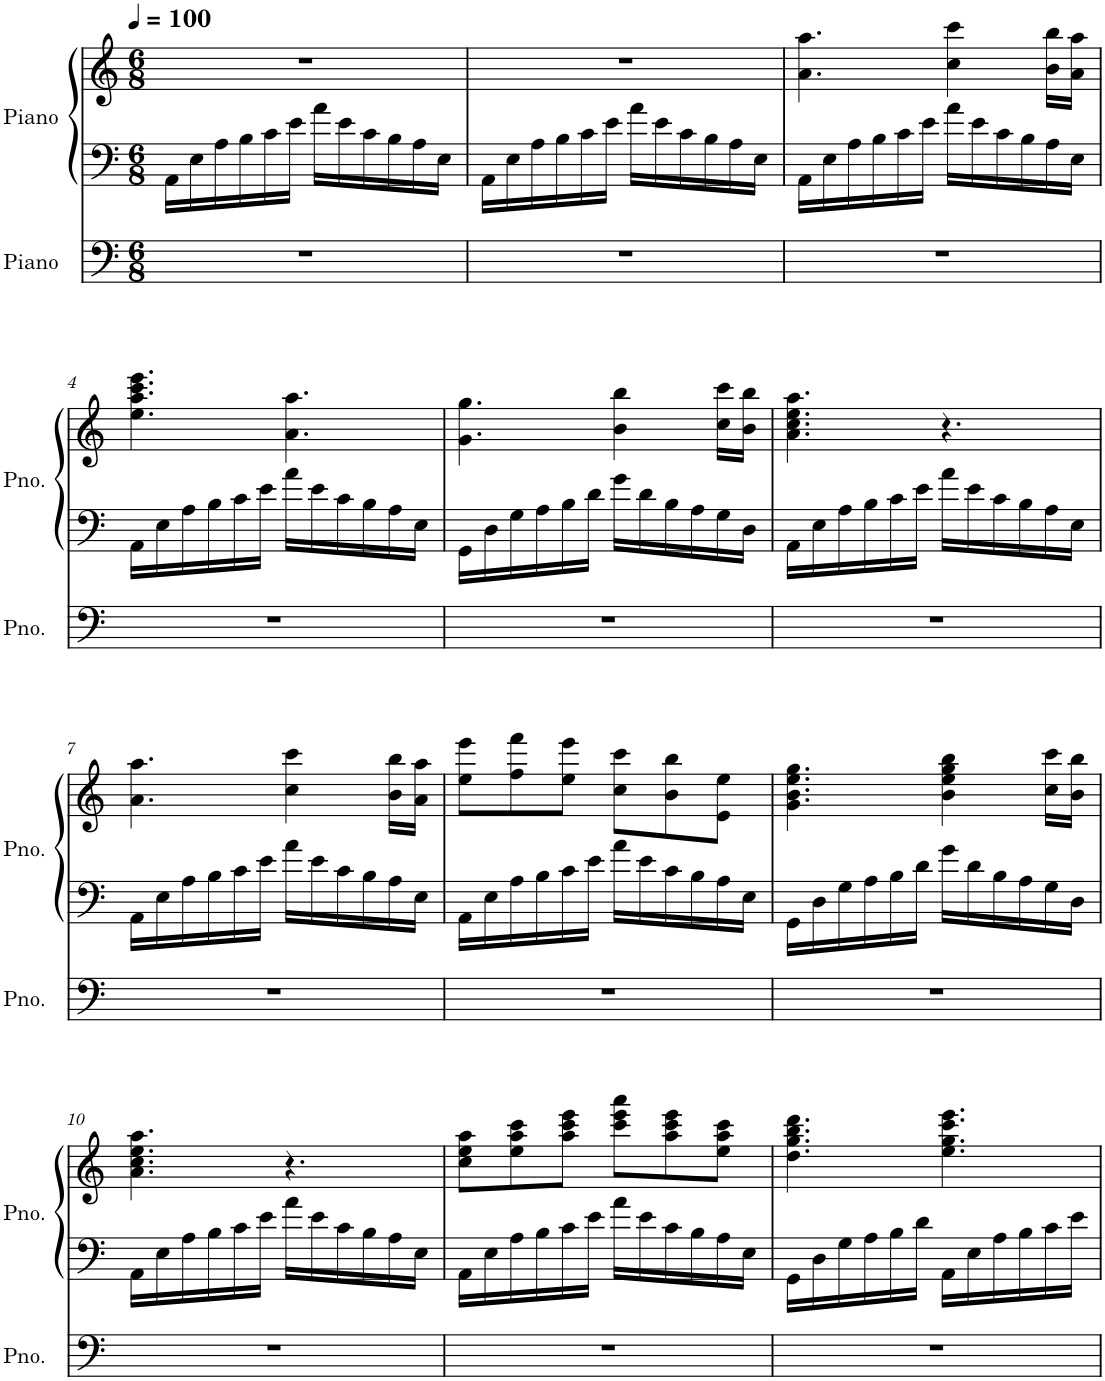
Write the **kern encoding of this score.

**kern	**kern	**kern
*part2	*part1	*part1
*staff3	*staff2	*staff1
*I"Piano	*I"Piano	*
*I'Pno.	*I'Pno.	*
*clefF4	*clefF4	*clefG2
*k[]	*k[]	*k[]
*M6/8	*M6/8	*M6/8
*MM100	*MM100	*MM100
=1	=1	=1
2.r	16AA\LL	2.r
.	16E\	.
.	16A\	.
.	16B\	.
.	16c\	.
.	16e\JJ	.
.	16a\LL	.
.	16e\	.
.	16c\	.
.	16B\	.
.	16A\	.
.	16E\JJ	.
=2	=2	=2
2.r	16AA\LL	2.r
.	16E\	.
.	16A\	.
.	16B\	.
.	16c\	.
.	16e\JJ	.
.	16a\LL	.
.	16e\	.
.	16c\	.
.	16B\	.
.	16A\	.
.	16E\JJ	.
=3	=3	=3
2.r	16AA\LL	4.a\ 4.aa\
.	16E\	.
.	16A\	.
.	16B\	.
.	16c\	.
.	16e\JJ	.
.	16a\LL	4cc\ 4ccc\
.	16e\	.
.	16c\	.
.	16B\	.
.	16A\	16b\ 16bb\LL
.	16E\JJ	16a\ 16aa\JJ
!!LO:LB:g=z
=4	=4	=4
2.r	16AA\LL	4.ee\ 4.aa\ 4.ccc\ 4.eee\
.	16E\	.
.	16A\	.
.	16B\	.
.	16c\	.
.	16e\JJ	.
.	16a\LL	4.a\ 4.aa\
.	16e\	.
.	16c\	.
.	16B\	.
.	16A\	.
.	16E\JJ	.
=5	=5	=5
2.r	16GG\LL	4.g\ 4.gg\
.	16D\	.
.	16G\	.
.	16A\	.
.	16B\	.
.	16d\JJ	.
.	16g\LL	4b\ 4bb\
.	16d\	.
.	16B\	.
.	16A\	.
.	16G\	16cc\ 16ccc\LL
.	16D\JJ	16b\ 16bb\JJ
=6	=6	=6
2.r	16AA\LL	4.a\ 4.cc\ 4.ee\ 4.aa\
.	16E\	.
.	16A\	.
.	16B\	.
.	16c\	.
.	16e\JJ	.
.	16a\LL	4.r
.	16e\	.
.	16c\	.
.	16B\	.
.	16A\	.
.	16E\JJ	.
!!LO:LB:g=z
=7	=7	=7
2.r	16AA\LL	4.a\ 4.aa\
.	16E\	.
.	16A\	.
.	16B\	.
.	16c\	.
.	16e\JJ	.
.	16a\LL	4cc\ 4ccc\
.	16e\	.
.	16c\	.
.	16B\	.
.	16A\	16b\ 16bb\LL
.	16E\JJ	16a\ 16aa\JJ
=8	=8	=8
2.r	16AA\LL	8ee\ 8eee\L
.	16E\	.
.	16A\	8ff\ 8fff\
.	16B\	.
.	16c\	8ee\ 8eee\J
.	16e\JJ	.
.	16a\LL	8cc\ 8ccc\L
.	16e\	.
.	16c\	8b\ 8bb\
.	16B\	.
.	16A\	8e\ 8ee\J
.	16E\JJ	.
=9	=9	=9
2.r	16GG\LL	4.g\ 4.b\ 4.ee\ 4.gg\
.	16D\	.
.	16G\	.
.	16A\	.
.	16B\	.
.	16d\JJ	.
.	16g\LL	4b\ 4ee\ 4gg\ 4bb\
.	16d\	.
.	16B\	.
.	16A\	.
.	16G\	16cc\ 16ccc\LL
.	16D\JJ	16b\ 16bb\JJ
!!LO:LB:g=z
=10	=10	=10
2.r	16AA\LL	4.a\ 4.cc\ 4.ee\ 4.aa\
.	16E\	.
.	16A\	.
.	16B\	.
.	16c\	.
.	16e\JJ	.
.	16a\LL	4.r
.	16e\	.
.	16c\	.
.	16B\	.
.	16A\	.
.	16E\JJ	.
=11	=11	=11
2.r	16AA\LL	8cc\ 8ee\ 8aa\L
.	16E\	.
.	16A\	8ee\ 8aa\ 8ccc\
.	16B\	.
.	16c\	8aa\ 8ccc\ 8eee\J
.	16e\JJ	.
.	16a\LL	8ccc\ 8eee\ 8aaa\L
.	16e\	.
.	16c\	8aa\ 8ccc\ 8eee\
.	16B\	.
.	16A\	8ee\ 8aa\ 8ccc\J
.	16E\JJ	.
=12	=12	=12
2.r	16GG\LL	4.dd\ 4.gg\ 4.bb\ 4.ddd\
.	16D\	.
.	16G\	.
.	16A\	.
.	16B\	.
.	16d\JJ	.
.	16AA\LL	4.ee\ 4.gg\ 4.ccc\ 4.eee\
.	16E\	.
.	16A\	.
.	16B\	.
.	16c\	.
.	16e\JJ	.
=	=	=
*-	*-	*-
